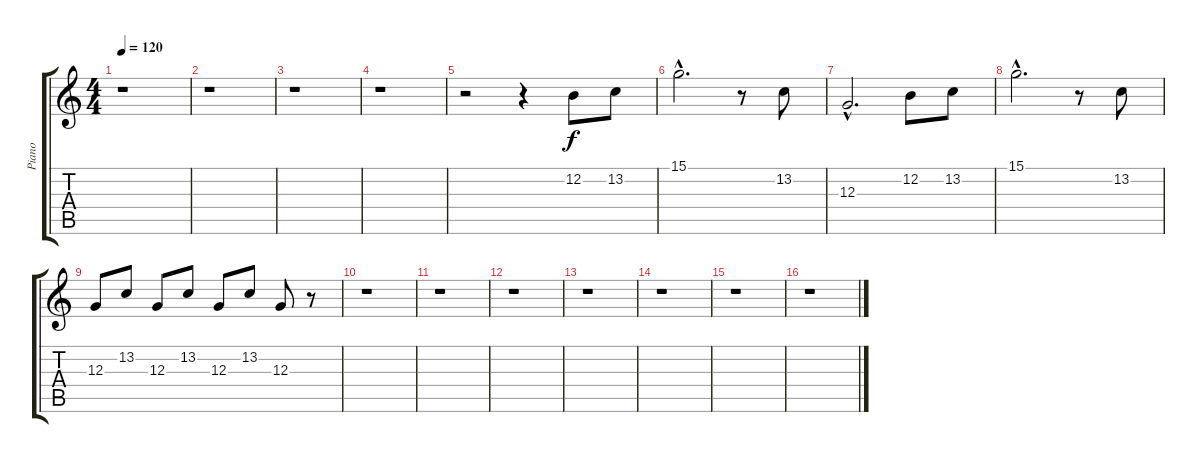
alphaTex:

\track ("Piano" "Piano") {instrument acousticgrandpiano}
\staff {score tabs}
\tuning (E4 B3 G3 D3 A2 E2) {hide}
\ts (4 4)
\tempo 120
\clef g2
\ks c
r.1{dy f instrument acousticgrandpiano} |
r.1 |
r.1 |
r.1 |
r.2 r.4 12.2.8 13.2.8 |
15.1{hac}.2{d} r.8 13.2.8 |
12.3{hac}.2{d} 12.2.8 13.2.8 |
15.1{hac}.2{d} r.8 13.2.8 |
12.3.8 13.2.8 12.3.8 13.2.8 12.3.8 13.2.8 12.3.8 r.8 |
r.1 |
r.1 |
r.1 |
r.1 |
r.1 |
r.1 |
r.1
